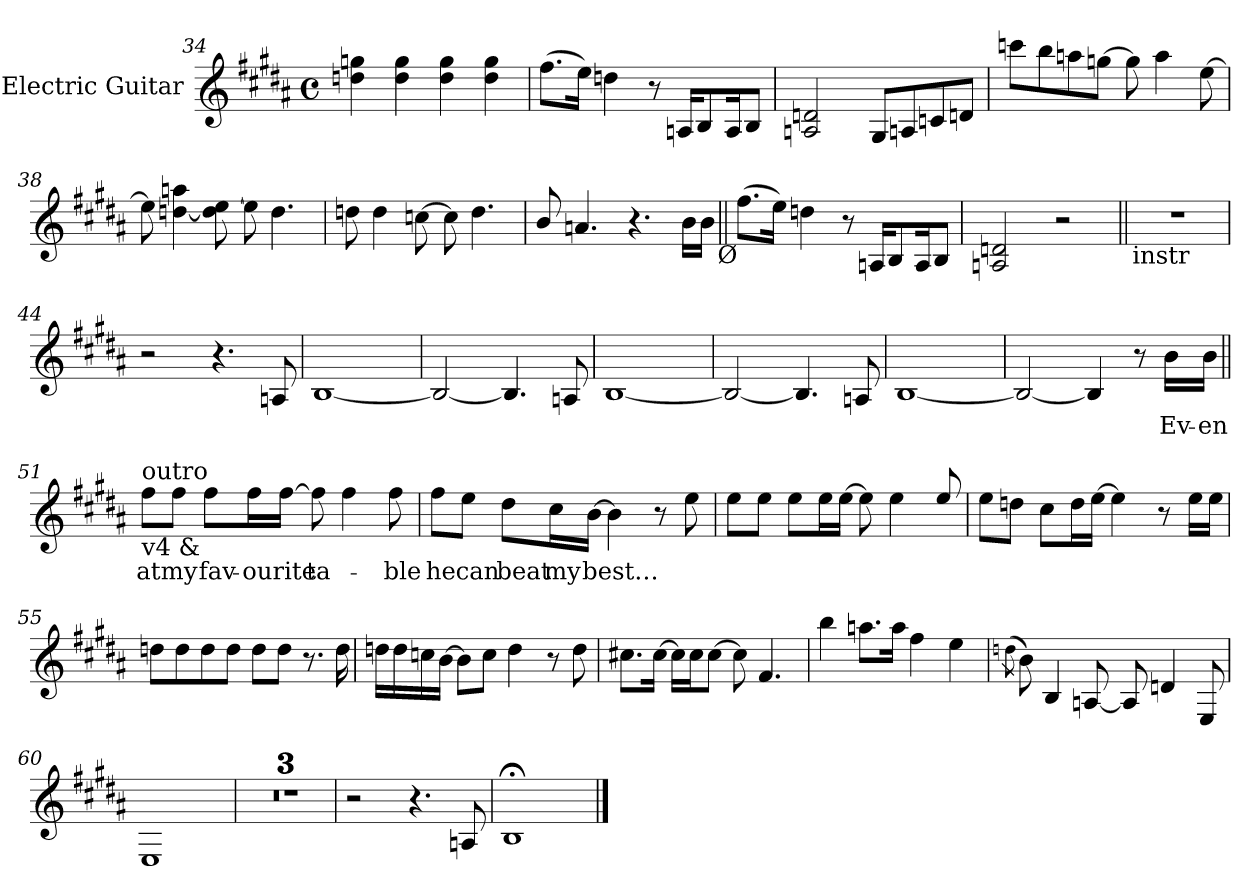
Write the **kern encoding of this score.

**kern	**text
*part1	*part1
*staff1	*staff1
*I"Electric Guitar	*
*I'E. Gtr.	*
*clefG2	*
*ITrd7c12	*
*k[f#c#g#d#a#]	*
*B:	*
*M4/4	*
*met(c)	*
=34	=34
4dni\ 4gni	.
4di\ 4gi	.
4di\ 4gi	.
4di\ 4gi	.
!!LO:LB:g=z
=35	=35
(8.f#i\L	.
16ei\Jk)	.
4dni\	.
8r	.
16AAni/KL	.
8BBi/	.
16AAi/k	.
8BBi/J	.
=36	=36
2AAni/ 2Dni	.
8GG#i/L	.
8AAni/	.
8Cni/	.
8Dni/J	.
=37	=37
8ccni\L	.
8bi\	.
8ani\	.
[>8gni\J	.
8gi\]	.
4ai\	.
[>8ei\	.
!!LO:LB:g=z
=38	=38
8ei\]	.
[<4dni\ 4ani	.
8dni\] [>8ei	.
8ei\]	.
4.di\	.
=39	=39
8dni\	.
4di\	.
[>8cni\	.
8ci\]	.
4.di\	.
=40	=40
8Bi/	.
4.Ani/	.
4.r	.
16Bi\LL	.
16Bi\JJ	.
!!LO:PB:g=z
=41||	=41||
!LO:TX:b:rj:t=Ø	!
(8.f#i\L	.
16ei\Jk)	.
4dni\	.
8r	.
16AAni/KL	.
8BBi/	.
16AAi/k	.
8BBi/J	.
=42	=42
2AAni/ 2Dni	.
2r	.
!!LO:LB:g=z
=43||	=43||
!LO:TX:b:t=instr	!
1r	.
=44	=44
2r	.
4.r	.
8AAni/	.
=45	=45
[<1BBi	.
=46	=46
2BBi/_<	.
4.BBi/]	.
8AAni/	.
!!LO:LB:g=z
=47	=47
[<1BBi	.
=48	=48
2BBi/_<	.
4.BBi/]	.
8AAni/	.
=49	=49
[<1BBi	.
=50	=50
2BBi/_<	.
4BBi/]	.
8r	.
!	!LO:LY:b:color=#0055FF
16Bi\LL	Ev-
!	!LO:LY:b:color=#0055FF
16Bi\JJ	-en
!!LO:LB:g=z
=51||	=51||
!LO:TX:b:t=v4 &	!
!LO:TX:t=outro	!
!	!LO:LY:b:color=#0055FF
8f#i\L	at
!	!LO:LY:b:color=#0055FF
8f#i\J	my
!	!LO:LY:b:color=#0055FF
8f#i\L	fav-
!	!LO:LY:b:color=#0055FF
16f#i\L	-ourite
[>16f#i\JJ	.
!	!LO:LY:b:color=#0055FF
8f#i\]	ta-
4f#i\	.
!	!LO:LY:b:color=#0055FF
8f#i\	-ble
=52	=52
!	!LO:LY:b:color=#0055FF
8f#i\L	he
!	!LO:LY:b:color=#0055FF
8ei\J	can
!	!LO:LY:b:color=#0055FF
8d#i\L	beat
!	!LO:LY:b:color=#0055FF
16c#i\L	my
!	!LO:LY:b:color=#0055FF
[>16Bi\JJ	best…
4Bi\]	.
8r	.
8ei\	.
=53	=53
8ei\L	.
8ei\J	.
8ei\L	.
16ei\L	.
[>16ei\JJ	.
8ei\]	.
4ei\	.
8ei/	.
=54	=54
8ei\L	.
8dni\J	.
8c#i\L	.
16di\L	.
[>16ei\JJ	.
4ei\]	.
8r	.
16ei\LL	.
16ei\JJ	.
!!LO:LB:g=z
=55	=55
8dni\L	.
8di\	.
8di\	.
8di\J	.
8di\L	.
8di\J	.
8.r	.
16di\	.
=56	=56
16dni\LL	.
16di\	.
16cni\	.
[>16Bi\JJ	.
8Bi\L]	.
8ci\J	.
4di\	.
8r	.
8di\	.
=57	=57
8.c#Xi\L	.
[>16c#i\Jk	.
16c#i\LL]	.
16c#i\J	.
[>8c#i\J	.
8c#i\]	.
4.F#i/	.
=58	=58
4bi\	.
8.ani\L	.
16ai\Jk	.
4f#i\	.
4ei\	.
!!LO:LB:g=z
=59	=59
(8qdni\	.
8Bi\)	.
4BBi/	.
[<8AAni/	.
8AAi/]	.
4Dni/	.
8EEi/	.
=60	=60
1EEi	.
=61	=61
1r	.
=62	=62
1r	.
!!LO:LB:g=z
=63	=63
1r	.
=64	=64
2r	.
4.r	.
8AAni/	.
=65	=65
1BB;i	.
==	==
*-	*-
